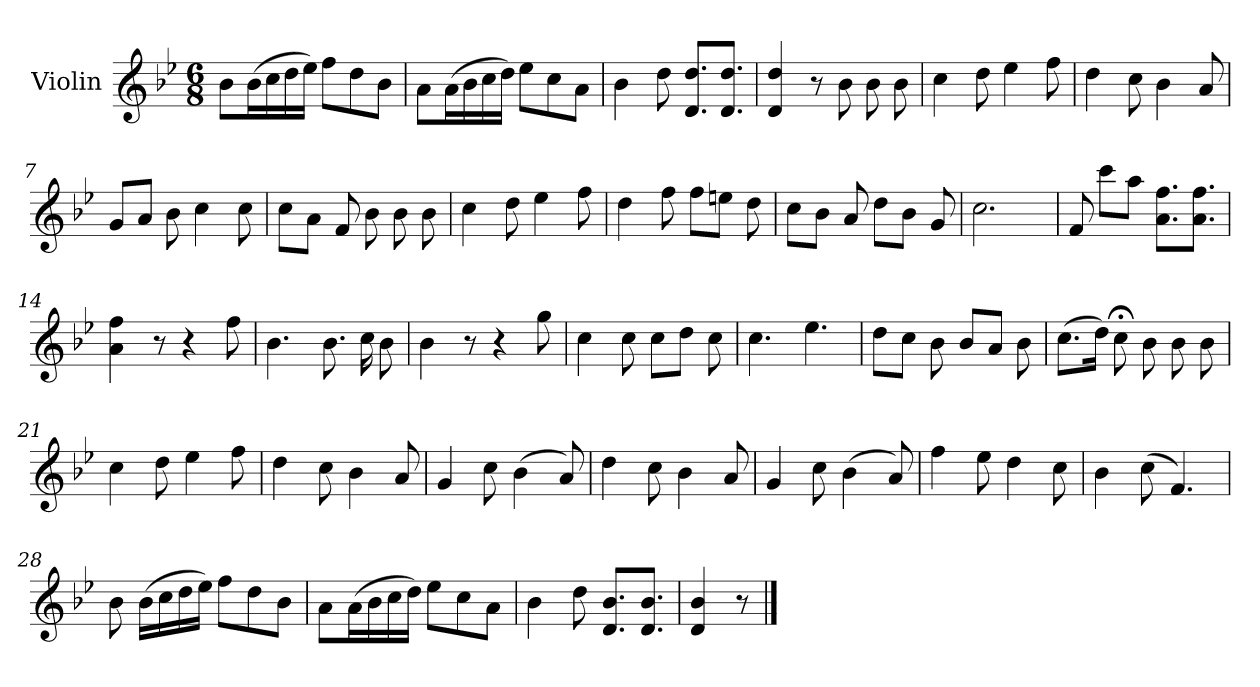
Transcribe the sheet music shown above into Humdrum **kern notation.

**kern
*part1
*staff1
*I"Violin
*I'Vln.
*clefG2
*k[b-e-]
*M6/8
=1
8b-\L
(>16b-\L
16cc\
16dd\
16ee-\JJ)
8ff\L
8dd\
8b-\J
=2
8a\L
(>16a\L
16b-\
16cc\
16dd\JJ)
8ee-\L
8cc\
8a\J
=3
4b-\
8dd\
8.d/ 8.dd/L
8.d/ 8.dd/J
=4
4d/ 4dd/
8r
8b-\
8b-\
8b-\
=5
4cc\
8dd\
4ee-\
8ff\
!!LO:LB:g=z
=6
4dd\
8cc\
4b-\
8a/
=7
8g/L
8a/J
8b-\
4cc\
8cc\
=8
8cc\L
8a\J
8f/
8b-\
8b-\
8b-\
=9
4cc\
8dd\
4ee-\
8ff\
=10
4dd\
8ff\
8ff\L
8een\J
8dd\
=11
8cc\L
8b-\J
8a/
8dd\L
8b-\J
8g/
=12
2.cc\
!!LO:LB:g=z
=13
8f/
8ccc\L
8aa\J
8.a\ 8.ff\L
8.a\ 8.ff\J
=14
4a\ 4ff\
8r
4r
8ff\
=15
4.b-\
8.b-\
16cc\
8b-\
=16
4b-\
8r
4r
8gg\
=17
4cc\
8cc\
8cc\L
8dd\J
8cc\
=18
4.cc\
4.ee-\
!!LO:LB:g=z
=19
8dd\L
8cc\J
8b-\
8b-/L
8a/J
8b-\
=20
(>8.cc\L
16dd\Jk)
8cc;<\
8b-\
8b-\
8b-\
=21
4cc\
8dd\
4ee-\
8ff\
=22
4dd\
8cc\
4b-\
8a/
=23
4g/
8cc\
(>4b-\
8a/)
=24
4dd\
8cc\
4b-\
8a/
!!LO:LB:g=z
=25
4g/
8cc\
(>4b-\
8a/)
=26
4ff\
8ee-\
4dd\
8cc\
=27
4b-\
(>8cc\
4.f/)
=28
8b-\
(>16b-\LL
16cc\
16dd\
16ee-\JJ)
8ff\L
8dd\
8b-\J
=29
8a\L
(>16a\L
16b-\
16cc\
16dd\JJ)
8ee-\L
8cc\
8a\J
=30
4b-\
8dd\
8.d/ 8.b-/L
8.d/ 8.b-/J
!!LO:LB:g=z
=31
4d/ 4b-/
8r
==
*-
